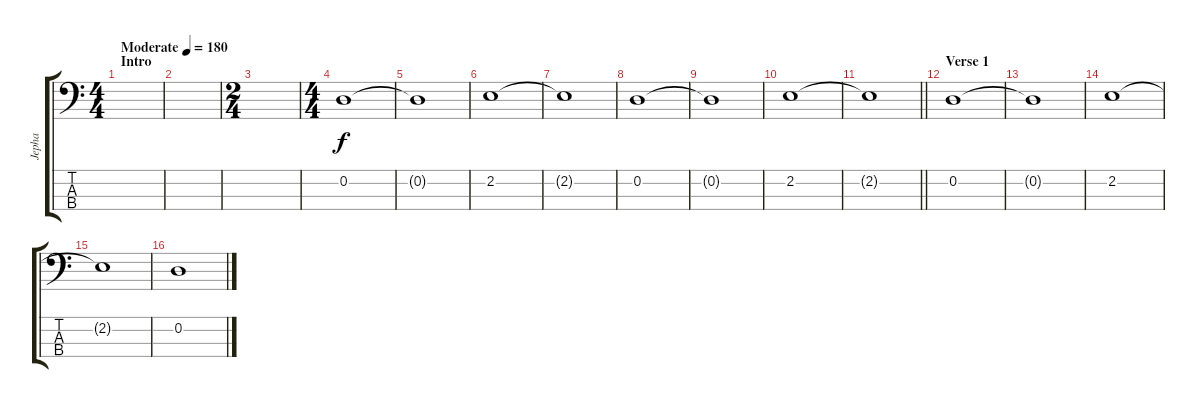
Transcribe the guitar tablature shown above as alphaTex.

\track ("Jepha" "Jepha") {instrument electricbassfinger}
\staff {score tabs}
\tuning (G2 D2 A1 D1) {hide}
\ts (4 4)
\section ("" "Intro")
\tempo (180 "Moderate")
\clef f4
\ks c
|
|
\ts (2 4)
|
\ts (4 4)
0.2.1 |
0.2{t}.1 |
2.2.1 |
2.2{t}.1 |
0.2.1 |
0.2{t}.1 |
2.2.1 |
\barLineRight lightlight
2.2{t}.1 |
\section ("" "Verse 1")
0.2.1 |
0.2{t}.1 |
2.2.1 |
2.2{t}.1 |
0.2.1
